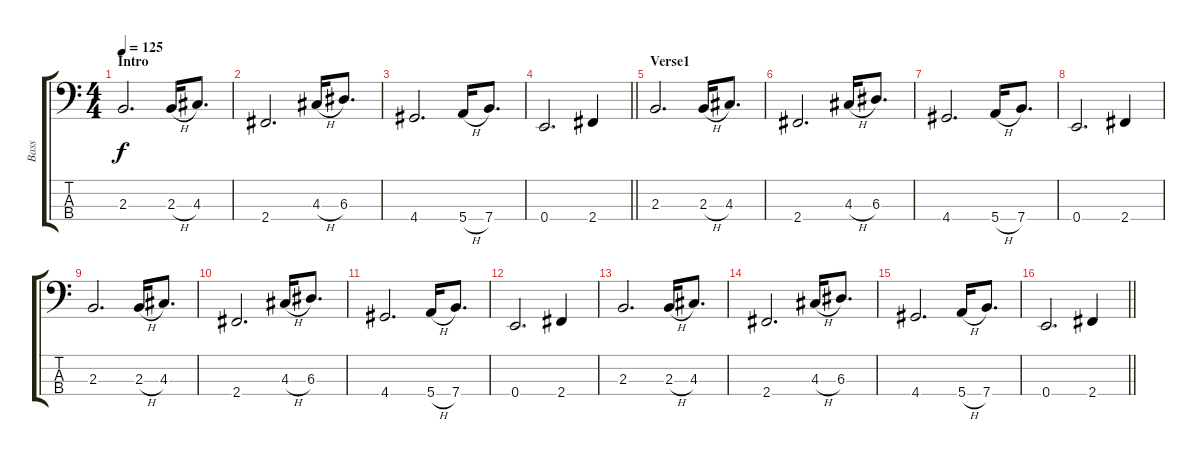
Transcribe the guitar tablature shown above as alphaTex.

\track ("Bass" "Bass") {instrument electricbassfinger}
\staff {score tabs}
\tuning (G2 D2 A1 E1) {hide}
\ts (4 4)
\section ("" "Intro")
\tempo 125
\clef f4
\ks c
2.3.2{d dy f instrument electricbassfinger} 2.3{h}.16 4.3.8{d} |
2.4.2{d} 4.3{h}.16 6.3.8{d} |
4.4.2{d} 5.4{h}.16 7.4.8{d} |
\barLineRight lightlight
0.4.2{d} 2.4.4 |
\section ("" "Verse1")
2.3.2{d} 2.3{h}.16 4.3.8{d} |
2.4.2{d} 4.3{h}.16 6.3.8{d} |
4.4.2{d} 5.4{h}.16 7.4.8{d} |
0.4.2{d} 2.4.4 |
2.3.2{d} 2.3{h}.16 4.3.8{d} |
2.4.2{d} 4.3{h}.16 6.3.8{d} |
4.4.2{d} 5.4{h}.16 7.4.8{d} |
0.4.2{d} 2.4.4 |
2.3.2{d} 2.3{h}.16 4.3.8{d} |
2.4.2{d} 4.3{h}.16 6.3.8{d} |
4.4.2{d} 5.4{h}.16 7.4.8{d} |
\barLineRight lightlight
0.4.2{d} 2.4.4
